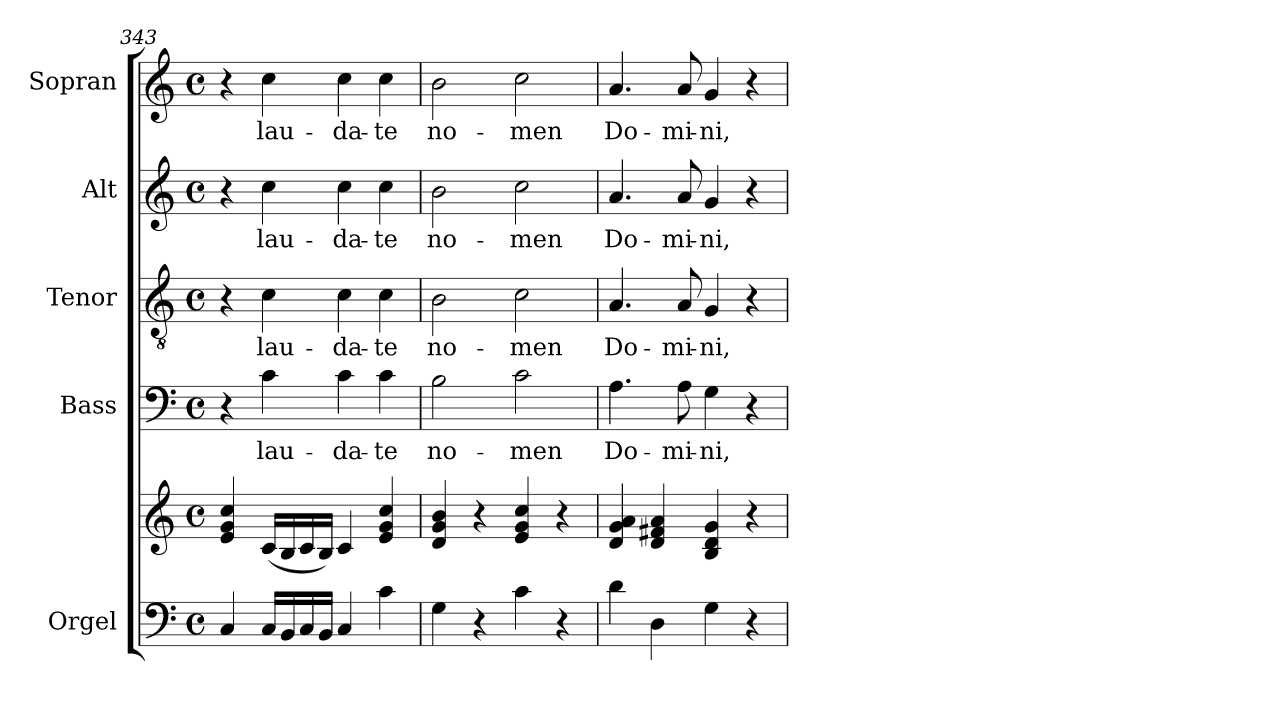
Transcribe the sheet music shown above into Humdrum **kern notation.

**kern	**kern	**kern	**text	**kern	**text	**kern	**text	**kern	**text
*part5	*part5	*part4	*part4	*part3	*part3	*part2	*part2	*part1	*part1
*staff6	*staff5	*staff4	*staff4	*staff3	*staff3	*staff2	*staff2	*staff1	*staff1
*I"Orgel	*	*I"Bass	*	*I"Tenor	*	*I"Alt	*	*I"Sopran	*
*I'Org.	*	*I'B.	*	*I'T.	*	*I'A.	*	*I'S.	*
*clefF4	*clefG2	*clefF4	*	*clefGv2	*	*clefG2	*	*clefG2	*
*k[]	*k[]	*k[]	*	*k[]	*	*k[]	*	*k[]	*
*C:	*C:	*C:	*	*C:	*	*C:	*	*C:	*
*M4/4	*M4/4	*M4/4	*	*M4/4	*	*M4/4	*	*M4/4	*
*met(c)	*met(c)	*met(c)	*	*met(c)	*	*met(c)	*	*met(c)	*
=343	=343	=343	=343	=343	=343	=343	=343	=343	=343
4C/	4e/ 4g/ 4cc/	4r	.	4r	.	4r	.	4r	.
!	!	!	!LO:LY:b	!	!LO:LY:b	!	!LO:LY:b	!	!LO:LY:b
16C/LL	(<16c/LL	4c\	lau-	4c\	lau-	4cc\	lau-	4cc\	lau-
16BB/	16B/	.	.	.	.	.	.	.	.
16C/	16c/	.	.	.	.	.	.	.	.
16BB/JJ	16B/JJ)	.	.	.	.	.	.	.	.
!	!	!	!LO:LY:b	!	!LO:LY:b	!	!LO:LY:b	!	!LO:LY:b
4C/	4c/	4c\	-da-	4c\	-da-	4cc\	-da-	4cc\	-da-
!	!	!	!LO:LY:b	!	!LO:LY:b	!	!LO:LY:b	!	!LO:LY:b
4c\	4e/ 4g/ 4cc/	4c\	-te	4c\	-te	4cc\	-te	4cc\	-te
=344	=344	=344	=344	=344	=344	=344	=344	=344	=344
!	!	!	!LO:LY:b	!	!LO:LY:b	!	!LO:LY:b	!	!LO:LY:b
4G\	4d/ 4g/ 4b/	2B\	no-	2B\	no-	2b\	no-	2b\	no-
4r	4r	.	.	.	.	.	.	.	.
!	!	!	!LO:LY:b	!	!LO:LY:b	!	!LO:LY:b	!	!LO:LY:b
4c\	4e/ 4g/ 4cc/	2c\	-men	2c\	-men	2cc\	-men	2cc\	-men
4r	4r	.	.	.	.	.	.	.	.
=345	=345	=345	=345	=345	=345	=345	=345	=345	=345
!	!	!	!LO:LY:b	!	!LO:LY:b	!	!LO:LY:b	!	!LO:LY:b
4d\	4d/ 4g/ 4a/	4.A\	Do-	4.A/	Do-	4.a/	Do-	4.a/	Do-
4D\	4d/ 4f#X/ 4a/	.	.	.	.	.	.	.	.
!	!	!	!LO:LY:b	!	!LO:LY:b	!	!LO:LY:b	!	!LO:LY:b
.	.	8A\	-mi-	8A/	-mi-	8a/	-mi-	8a/	-mi-
!	!	!	!LO:LY:b	!	!LO:LY:b	!	!LO:LY:b	!	!LO:LY:b
4G\	4B/ 4d/ 4g/	4G\	-ni,	4G/	-ni,	4g/	-ni,	4g/	-ni,
4r	4r	4r	.	4r	.	4r	.	4r	.
=	=	=	=	=	=	=	=	=	=
*-	*-	*-	*-	*-	*-	*-	*-	*-	*-
